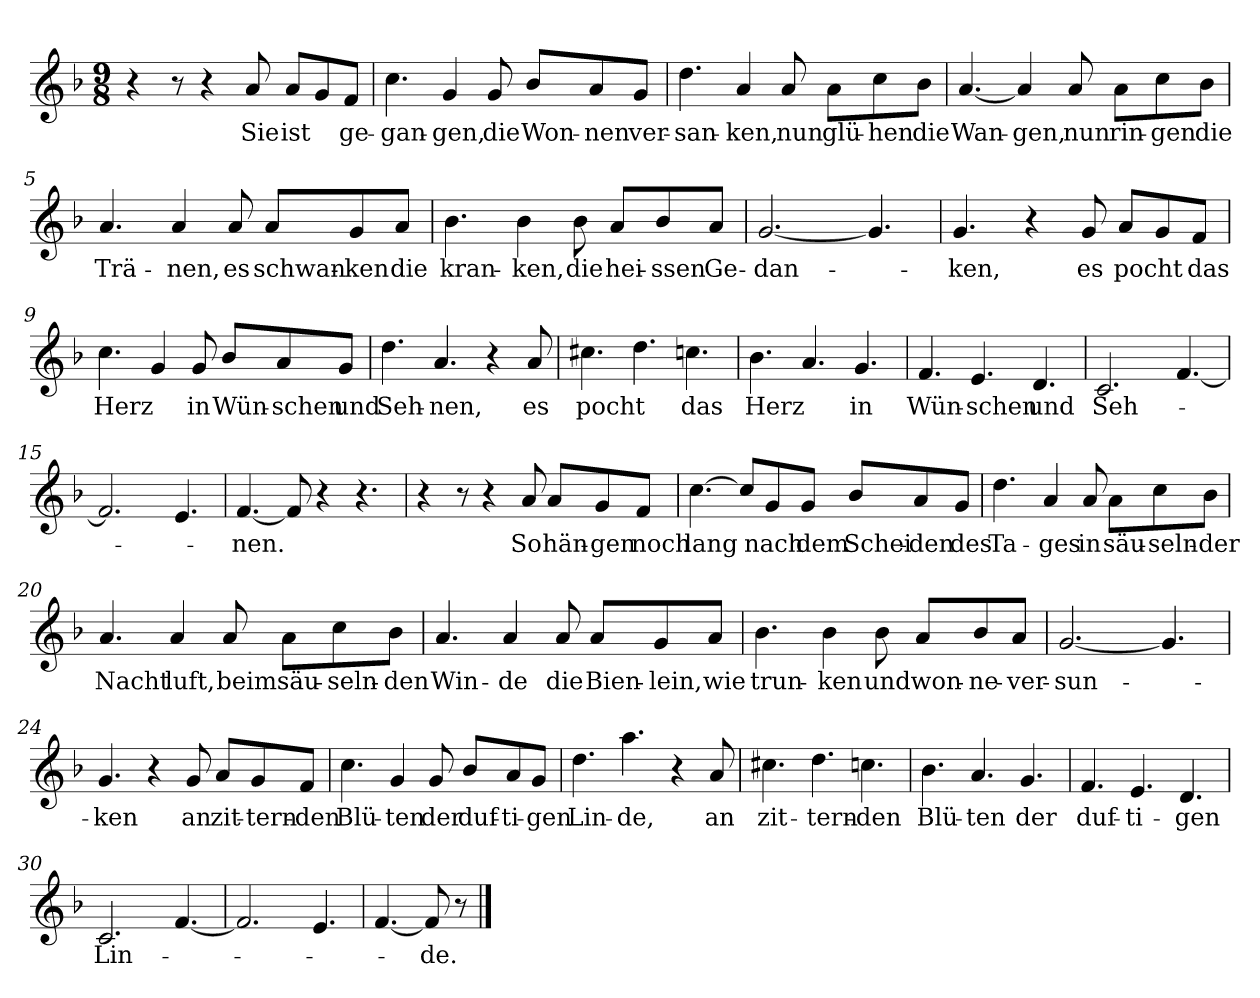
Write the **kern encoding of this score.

**kern	**text
*part1	*part1
*staff1	*staff1
*clefG2	*
*k[b-]	*
*M9/8	*
=1	=1
4r	.
8r	.
4r	.
!	!LO:LY:b
8a/	Sie
!	!LO:LY:b
8a/L	ist
8g/	.
!	!LO:LY:b
8f/J	ge-
=2	=2
!	!LO:LY:b
4.cc\	-gan-
!	!LO:LY:b
4g/	-gen,
!	!LO:LY:b
8g/	die
!	!LO:LY:b
8b-/L	Won-
!	!LO:LY:b
8a/	-nen
!	!LO:LY:b
8g/J	ver-
=3	=3
!	!LO:LY:b
4.dd\	-san-
!	!LO:LY:b
4a/	-ken,
!	!LO:LY:b
8a/	nun
!	!LO:LY:b
8a\L	glü-
!	!LO:LY:b
8cc\	-hen
!	!LO:LY:b
8b-\J	die
=4	=4
!	!LO:LY:b
[4.a/	Wan-
!	!LO:LY:b
4a/]	-gen,
!	!LO:LY:b
8a/	nun
!	!LO:LY:b
8a\L	rin-
!	!LO:LY:b
8cc\	-gen
!	!LO:LY:b
8b-\J	die
!!LO:LB:g=z
=5	=5
!	!LO:LY:b
4.a/	Trä-
!	!LO:LY:b
4a/	-nen,
!	!LO:LY:b
8a/	es
!	!LO:LY:b
8a/L	schwan-
!	!LO:LY:b
8g/	-ken
!	!LO:LY:b
8a/J	die
=6	=6
!	!LO:LY:b
4.b-\	kran-
!	!LO:LY:b
4b-\	-ken,
!	!LO:LY:b
8b-\	die
!	!LO:LY:b
8a/L	hei-
!	!LO:LY:b
8b-/	-ssen
!	!LO:LY:b
8a/J	Ge-
=7	=7
!	!LO:LY:b
[2.g/	-dan-
4.g/]	.
=8	=8
!	!LO:LY:b
4.g/	-ken,
4r	.
!	!LO:LY:b
8g/	es
!	!LO:LY:b
8a/L	pocht
8g/	.
!	!LO:LY:b
8f/J	das
=9	=9
!	!LO:LY:b
4.cc\	Herz
4g/	.
!	!LO:LY:b
8g/	in
!	!LO:LY:b
8b-/L	Wün-
!	!LO:LY:b
8a/	-schen
!	!LO:LY:b
8g/J	und
!!LO:LB:g=z
=10	=10
!	!LO:LY:b
4.dd\	Seh-
!	!LO:LY:b
4.a/	-nen,
4r	.
!	!LO:LY:b
8a/	es
=11	=11
!	!LO:LY:b
4.cc#X\	pocht
4.dd\	.
!	!LO:LY:b
4.ccn\	das
=12	=12
!	!LO:LY:b
4.b-\	Herz
4.a/	.
!	!LO:LY:b
4.g/	in
=13	=13
!	!LO:LY:b
4.f/	Wün-
!	!LO:LY:b
4.e/	-schen
!	!LO:LY:b
4.d/	und
=14	=14
!	!LO:LY:b
2.c/	Seh-
[4.f/	.
=15	=15
2.f/]	.
4.e/	.
=16	=16
!	!LO:LY:b
[4.f/	-nen.
8f/]	.
4r	.
4.r	.
=17	=17
4r	.
8r	.
4r	.
!	!LO:LY:b
8a/	So
!	!LO:LY:b
8a/L	hän-
!	!LO:LY:b
8g/	-gen
!	!LO:LY:b
8f/J	noch
!!LO:LB:g=z
=18	=18
!	!LO:LY:b
[4.cc\	lang
8cc/L]	.
!	!LO:LY:b
8g/	nach
!	!LO:LY:b
8g/J	dem
!	!LO:LY:b
8b-/L	Schei-
!	!LO:LY:b
8a/	-den
!	!LO:LY:b
8g/J	des
=19	=19
!	!LO:LY:b
4.dd\	Ta-
!	!LO:LY:b
4a/	-ges
!	!LO:LY:b
8a/	in
!	!LO:LY:b
8a\L	säu-
!	!LO:LY:b
8cc\	-seln-
!	!LO:LY:b
8b-\J	-der
=20	=20
!	!LO:LY:b
4.a/	Nacht
!	!LO:LY:b
4a/	luft,
!	!LO:LY:b
8a/	beim
!	!LO:LY:b
8a\L	säu-
!	!LO:LY:b
8cc\	-seln-
!	!LO:LY:b
8b-\J	-den
=21	=21
!	!LO:LY:b
4.a/	Win-
!	!LO:LY:b
4a/	-de
!	!LO:LY:b
8a/	die
!	!LO:LY:b
8a/L	Bien-
!	!LO:LY:b
8g/	-lein,
!	!LO:LY:b
8a/J	wie
!!LO:LB:g=z
=22	=22
!	!LO:LY:b
4.b-\	trun-
!	!LO:LY:b
4b-\	-ken
!	!LO:LY:b
8b-\	und
!	!LO:LY:b
8a/L	won-
!	!LO:LY:b
8b-/	-ne-
!	!LO:LY:b
8a/J	ver-
=23	=23
!	!LO:LY:b
[2.g/	sun-
4.g/]	.
=24	=24
!	!LO:LY:b
4.g/	-ken
4r	.
!	!LO:LY:b
8g/	an
!	!LO:LY:b
8a/L	zit-
!	!LO:LY:b
8g/	-tern-
!	!LO:LY:b
8f/J	-den
=25	=25
!	!LO:LY:b
4.cc\	Blü-
!	!LO:LY:b
4g/	-ten
!	!LO:LY:b
8g/	der
!	!LO:LY:b
8b-/L	duf-
!	!LO:LY:b
8a/	-ti-
!	!LO:LY:b
8g/J	-gen
=26	=26
!	!LO:LY:b
4.dd\	Lin-
!	!LO:LY:b
4.aa\	-de,
4r	.
!	!LO:LY:b
8a/	an
=27	=27
!	!LO:LY:b
4.cc#X\	zit-
!	!LO:LY:b
4.dd\	-tern-
!	!LO:LY:b
4.ccn\	-den
=28	=28
!	!LO:LY:b
4.b-\	Blü-
!	!LO:LY:b
4.a/	-ten
!	!LO:LY:b
4.g/	der
!!LO:LB:g=z
=29	=29
!	!LO:LY:b
4.f/	duf-
!	!LO:LY:b
4.e/	-ti-
!	!LO:LY:b
4.d/	-gen
=30	=30
!	!LO:LY:b
2.c/	Lin-
[4.f/	.
=31	=31
2.f/]	.
4.e/	.
=32	=32
[4.f/	.
!	!LO:LY:b
8f/]	-de.
8r	.
==	==
*-	*-
